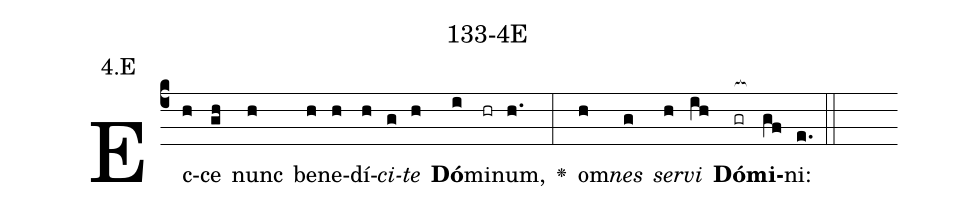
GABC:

name: 133-4E;
annotation: 4.E;
%%
(c4)Ec(h)ce(gh) nunc(h) be(h)ne(h)dí(h)<i>ci</i>(g)<i>te</i>(h) <b>Dó</b>(i)mi(hr)num,(h.) <v>\greheightstar</v>(:) om(h)<i>nes</i>(g) <i>ser</i>(h)<i>vi</i>(ih) <b>Dó</b>(gr[ocb:1{])<b>mi</b>(gf[ocb:0}])ni:(e.) (::)


%E(h) u(g) o(h) u(ih) a(gf) e.(e.) (::)
